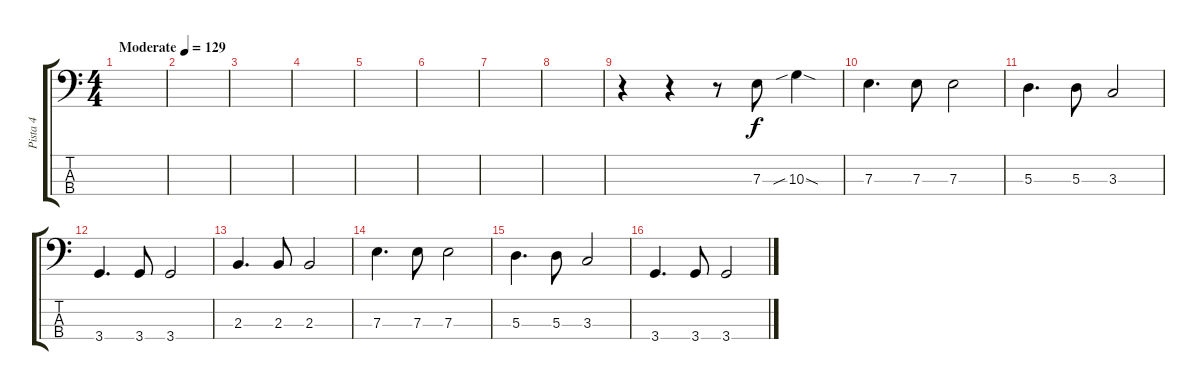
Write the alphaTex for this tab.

\track ("Pista 4" "Pista 4") {instrument electricbassfinger}
\staff {score tabs}
\tuning (G2 D2 A1 E1) {hide}
\ts (4 4)
\tempo (129 "Moderate")
\clef f4
\ks c
|
|
|
|
|
|
|
|
r.4 r.4 r.8 7.3.8 10.3{sib sod}.4 |
7.3.4{d} 7.3.8 7.3.2 |
5.3.4{d} 5.3.8 3.3.2 |
3.4.4{d} 3.4.8 3.4.2 |
2.3.4{d} 2.3.8 2.3.2 |
7.3.4{d} 7.3.8 7.3.2 |
5.3.4{d} 5.3.8 3.3.2 |
3.4.4{d} 3.4.8 3.4.2
